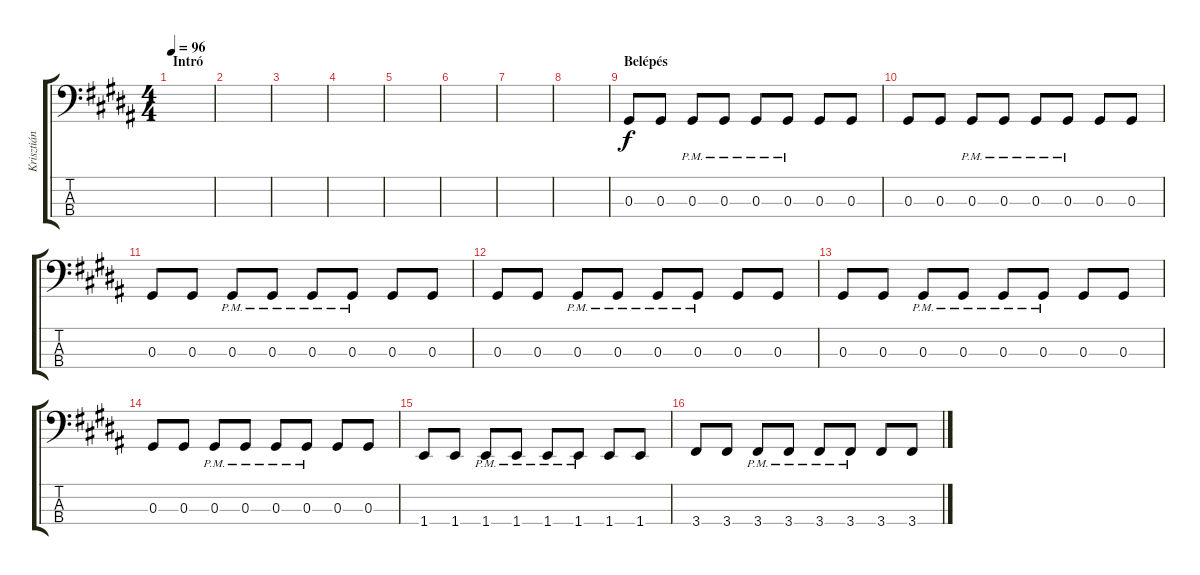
\track ("Krisztián" "Krisztián") {instrument electricbassfinger}
\staff {score tabs}
\tuning (Gb2 Db2 Ab1 Eb1) {hide}
\ts (4 4)
\section ("" "Intró")
\tempo 96
\clef f4
\ks g#minor
|
|
|
|
|
|
|
|
\section ("" "Belépés")
0.3.8 0.3.8 0.3{pm}.8 0.3{pm}.8 0.3{pm}.8 0.3{pm}.8 0.3.8 0.3.8 |
0.3.8 0.3.8 0.3{pm}.8 0.3{pm}.8 0.3{pm}.8 0.3{pm}.8 0.3.8 0.3.8 |
0.3.8 0.3.8 0.3{pm}.8 0.3{pm}.8 0.3{pm}.8 0.3{pm}.8 0.3.8 0.3.8 |
0.3.8 0.3.8 0.3{pm}.8 0.3{pm}.8 0.3{pm}.8 0.3{pm}.8 0.3.8 0.3.8 |
0.3.8 0.3.8 0.3{pm}.8 0.3{pm}.8 0.3{pm}.8 0.3{pm}.8 0.3.8 0.3.8 |
0.3.8 0.3.8 0.3{pm}.8 0.3{pm}.8 0.3{pm}.8 0.3{pm}.8 0.3.8 0.3.8 |
1.4.8 1.4.8 1.4{pm}.8 1.4{pm}.8 1.4{pm}.8 1.4{pm}.8 1.4.8 1.4.8 |
3.4.8 3.4.8 3.4{pm}.8 3.4{pm}.8 3.4{pm}.8 3.4{pm}.8 3.4.8 3.4.8
